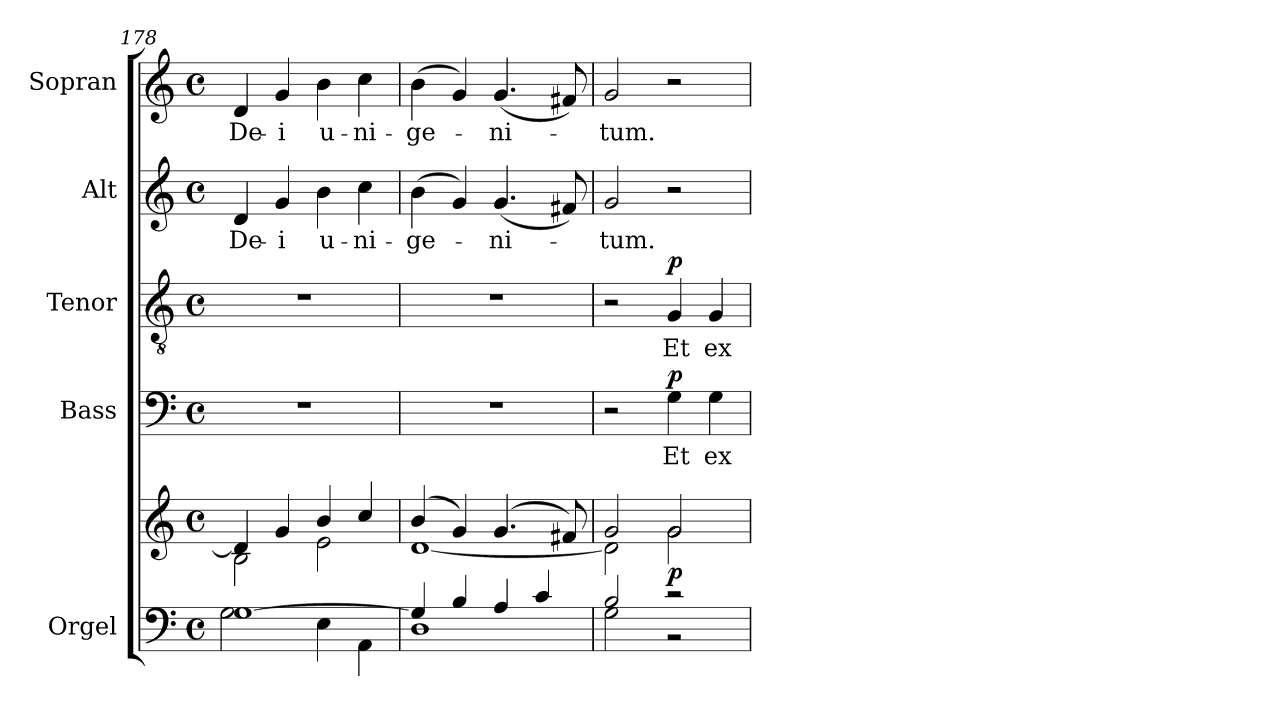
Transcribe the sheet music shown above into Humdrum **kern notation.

**kern	**kern	**dynam	**kern	**text	**dynam	**kern	**text	**dynam	**kern	**text	**kern	**text
*part5	*part5	*part5	*part4	*part4	*part4	*part3	*part3	*part3	*part2	*part2	*part1	*part1
*staff6	*staff5	*staff5/6	*staff4	*staff4	*staff4	*staff3	*staff3	*staff3	*staff2	*staff2	*staff1	*staff1
*I"Orgel	*	*	*I"Bass	*	*	*I"Tenor	*	*	*I"Alt	*	*I"Sopran	*
*I'Org.	*	*	*I'B.	*	*	*I'T.	*	*	*I'A.	*	*I'S.	*
*clefF4	*clefG2	*	*clefF4	*	*	*clefGv2	*	*	*clefG2	*	*clefG2	*
*k[]	*k[]	*	*k[]	*	*	*k[]	*	*	*k[]	*	*k[]	*
*C:	*C:	*	*C:	*	*	*C:	*	*	*C:	*	*C:	*
*M4/4	*M4/4	*	*M4/4	*	*	*M4/4	*	*	*M4/4	*	*M4/4	*
*met(c)	*met(c)	*	*met(c)	*	*	*met(c)	*	*	*met(c)	*	*met(c)	*
=178	=178	=178	=178	=178	=178	=178	=178	=178	=178	=178	=178	=178
*^	*^	*	*	*	*	*	*	*	*	*	*	*
!	!	!	!	!	!	!	!	!	!	!	!	!LO:LY:b	!	!LO:LY:b
[>1G	2G\	4d/]	2B\	.	1r	.	.	1r	.	.	4d/	De-	4d/	De-
!	!	!	!	!	!	!	!	!	!	!	!	!LO:LY:b	!	!LO:LY:b
.	.	4g/	.	.	.	.	.	.	.	.	4g/	-i	4g/	-i
!	!	!	!	!	!	!	!	!	!	!	!	!LO:LY:b	!	!LO:LY:b
.	4E\	4b/	2e\	.	.	.	.	.	.	.	4b\	u-	4b\	u-
!	!	!	!	!	!	!	!	!	!	!	!	!LO:LY:b	!	!LO:LY:b
.	4AA\	4cc/	.	.	.	.	.	.	.	.	4cc\	-ni-	4cc\	-ni-
=179	=179	=179	=179	=179	=179	=179	=179	=179	=179	=179	=179	=179	=179	=179
!	!	!	!	!	!	!	!	!	!	!	!	!LO:LY:b	!	!LO:LY:b
4G/]	1D	(4b/	[<1d	.	1r	.	.	1r	.	.	(>4b\	-ge-	(>4b\	-ge-
4B/	.	4g/)	.	.	.	.	.	.	.	.	4g/)	.	4g/)	.
!	!	!	!	!	!	!	!	!	!	!	!	!LO:LY:b	!	!LO:LY:b
4A/	.	(4.g/	.	.	.	.	.	.	.	.	(<4.g/	-ni-	(<4.g/	-ni-
4c/	.	.	.	.	.	.	.	.	.	.	.	.	.	.
.	.	8f#X/)	.	.	.	.	.	.	.	.	8f#X/)	.	8f#X/)	.
!!LO:PB:g=z
=180	=180	=180	=180	=180	=180	=180	=180	=180	=180	=180	=180	=180	=180	=180
!	!	!	!	!	!	!	!	!	!	!	!	!LO:LY:b	!	!LO:LY:b
2B/	2G\	2g/	2d\]	.	2r	.	.	2r	.	.	2g/	-tum.	2g/	-tum.
!	!	!	!	!LO:DY:b	!	!LO:LY:b	!LO:DY:a	!	!LO:LY:b	!LO:DY:a	!	!	!	!
2r	2r	2g/	2g\	p	4G\	Et	p	4G/	Et	p	2r	.	2r	.
!	!	!	!	!	!	!LO:LY:b	!	!	!LO:LY:b	!	!	!	!	!
.	.	.	.	.	4G\	ex	.	4G/	ex	.	.	.	.	.
*v	*v	*	*	*	*	*	*	*	*	*	*	*	*	*
*	*v	*v	*	*	*	*	*	*	*	*	*	*	*
=	=	=	=	=	=	=	=	=	=	=	=	=
*-	*-	*-	*-	*-	*-	*-	*-	*-	*-	*-	*-	*-
